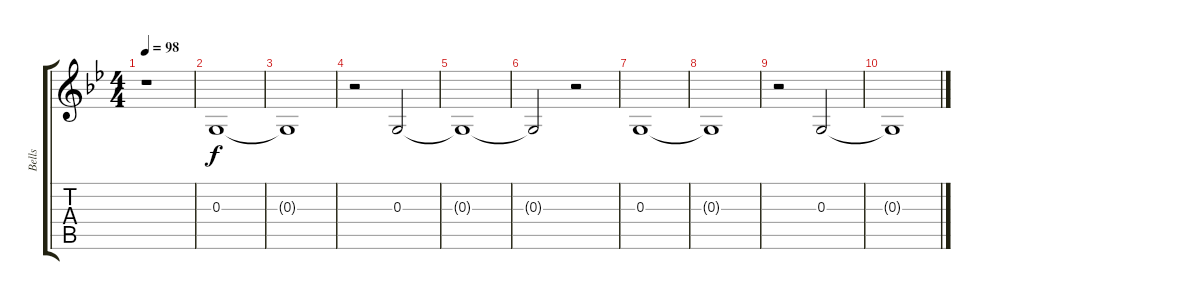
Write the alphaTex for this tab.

\track ("Bells" "Bells") {instrument tubularbells}
\staff {score tabs}
\tuning (E4 B3 G3 D3 A2 E2) {hide}
\ts (4 4)
\tempo 98
\clef g2
\ks bb
r.1{dy f} |
0.3.1 |
0.3{t}.1 |
r.2 0.3.2 |
0.3{t}.1 |
0.3{t}.2 r.2 |
0.3.1 |
0.3{t}.1 |
r.2 0.3.2 |
0.3{t}.1
